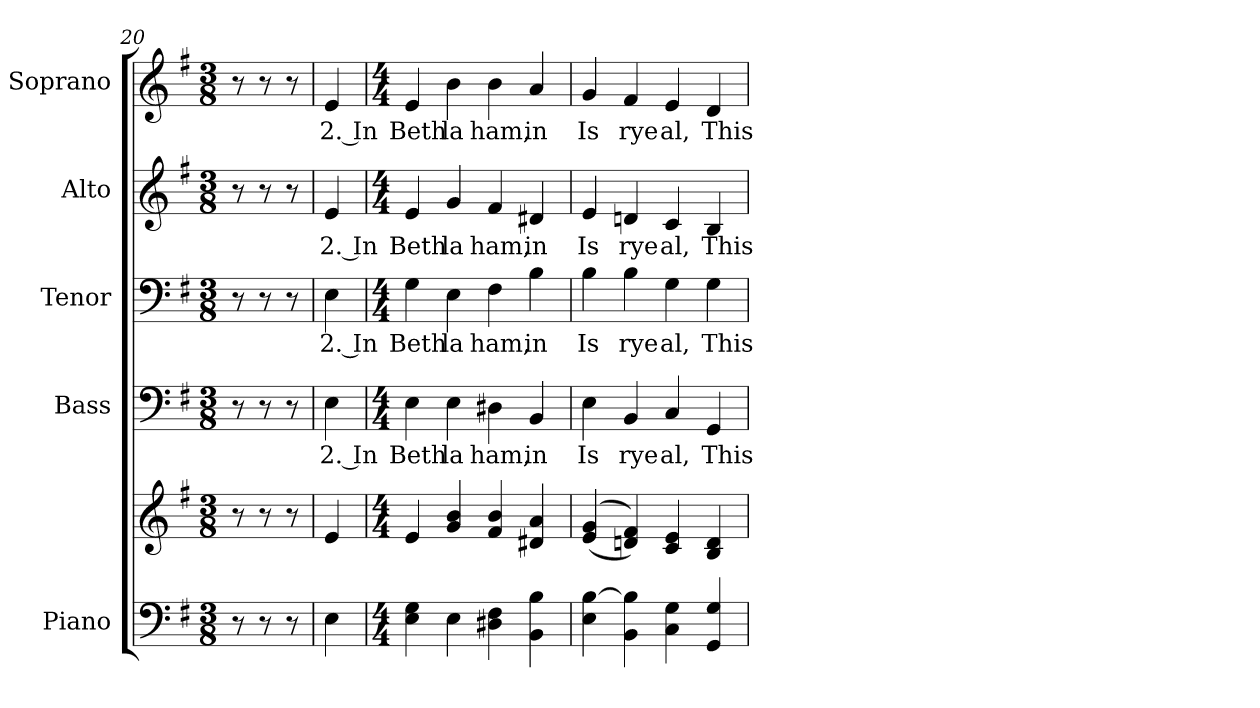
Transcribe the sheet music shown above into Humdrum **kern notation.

**kern	**kern	**kern	**text	**kern	**text	**kern	**text	**kern	**text
*part5	*part5	*part4	*part4	*part3	*part3	*part2	*part2	*part1	*part1
*staff6	*staff5	*staff4	*staff4	*staff3	*staff3	*staff2	*staff2	*staff1	*staff1
*I"Piano	*	*I"Bass	*	*I"Tenor	*	*I"Alto	*	*I"Soprano	*
*I'Pno.	*	*I'B.	*	*I'T.	*	*I'A.	*	*I'S.	*
!!LO:PB:g=z
*clefF4	*clefG2	*clefF4	*	*clefF4	*	*clefG2	*	*clefG2	*
*k[f#]	*k[f#]	*k[f#]	*	*k[f#]	*	*k[f#]	*	*k[f#]	*
*G:	*G:	*G:	*	*G:	*	*G:	*	*G:	*
*M3/8	*M3/8	*M3/8	*	*M3/8	*	*M3/8	*	*M3/8	*
=20	=20	=20	=20	=20	=20	=20	=20	=20	=20
8r	8r	8r	.	8r	.	8r	.	8r	.
8r	8r	8r	.	8r	.	8r	.	8r	.
8r	8r	8r	.	8r	.	8r	.	8r	.
=21	=21	=21	=21	=21	=21	=21	=21	=21	=21
!	!	!	!LO:LY:b:color=#000000	!	!	!	!	!	!
!	!	!	!	!	!LO:LY:b:color=#000000	!	!	!	!
!	!	!	!	!	!	!	!LO:LY:b:color=#000000	!	!
!	!	!	!	!	!	!	!	!	!LO:LY:b:color=#000000
4Ei\	4ei/	4Ei\	2. In	4Ei\	2. In	4ei/	2. In	4ei/	2. In
=22	=22	=22	=22	=22	=22	=22	=22	=22	=22
*M4/4	*M4/4	*M4/4	*	*M4/4	*	*M4/4	*	*M4/4	*
!	!	!	!LO:LY:b:color=#000000	!	!	!	!	!	!
!	!	!	!	!	!LO:LY:b:color=#000000	!	!	!	!
!	!	!	!	!	!	!	!LO:LY:b:color=#000000	!	!
!	!	!	!	!	!	!	!	!	!LO:LY:b:color=#000000
4Ei\ 4Gi	4ei/	4Ei\	Beth	4Gi\	Beth	4ei/	Beth	4ei/	Beth
!	!	!	!LO:LY:b:color=#000000	!	!	!	!	!	!
!	!	!	!	!	!LO:LY:b:color=#000000	!	!	!	!
!	!	!	!	!	!	!	!LO:LY:b:color=#000000	!	!
!	!	!	!	!	!	!	!	!	!LO:LY:b:color=#000000
4Ei\	4gi/ 4bi	4Ei\	la	4Ei\	la	4gi/	la	4bi\	la
!	!	!	!LO:LY:b:color=#000000	!	!	!	!	!	!
!	!	!	!	!	!LO:LY:b:color=#000000	!	!	!	!
!	!	!	!	!	!	!	!LO:LY:b:color=#000000	!	!
!	!	!	!	!	!	!	!	!	!LO:LY:b:color=#000000
4D#Xi\ 4F#i	4f#i/ 4bi	4D#Xi\	ham,	4F#i\	ham,	4f#i/	ham,	4bi\	ham,
!	!	!	!LO:LY:b:color=#000000	!	!	!	!	!	!
!	!	!	!	!	!LO:LY:b:color=#000000	!	!	!	!
!	!	!	!	!	!	!	!LO:LY:b:color=#000000	!	!
!	!	!	!	!	!	!	!	!	!LO:LY:b:color=#000000
4BBi\ 4Bi	4d#Xi/ 4ai	4BBi/	in	4Bi\	in	4d#Xi/	in	4ai/	in
!!LO:PB:g=z
=23	=23	=23	=23	=23	=23	=23	=23	=23	=23
!	!	!	!LO:LY:b:color=#000000	!	!	!	!	!	!
!	!	!	!	!	!LO:LY:b:color=#000000	!	!	!	!
!	!	!	!	!	!	!	!LO:LY:b:color=#000000	!	!
!	!	!	!	!	!	!	!	!	!LO:LY:b:color=#000000
4Ei\ [>4Bi	((4ei/ 4gi	4Ei\	Is	4Bi\	Is	4ei/	Is	4gi/	Is
!	!	!	!LO:LY:b:color=#000000	!	!	!	!	!	!
!	!	!	!	!	!LO:LY:b:color=#000000	!	!	!	!
!	!	!	!	!	!	!	!LO:LY:b:color=#000000	!	!
!	!	!	!	!	!	!	!	!	!LO:LY:b:color=#000000
4BBi\ 4Bi]	4dni/ 4f#i))	4BBi/	rye	4Bi\	rye	4dni/	rye	4f#i/	rye
!	!	!	!LO:LY:b:color=#000000	!	!	!	!	!	!
!	!	!	!	!	!LO:LY:b:color=#000000	!	!	!	!
!	!	!	!	!	!	!	!LO:LY:b:color=#000000	!	!
!	!	!	!	!	!	!	!	!	!LO:LY:b:color=#000000
4Ci\ 4Gi	4ci/ 4ei	4Ci/	al,	4Gi\	al,	4ci/	al,	4ei/	al,
!	!	!	!LO:LY:b:color=#000000	!	!	!	!	!	!
!	!	!	!	!	!LO:LY:b:color=#000000	!	!	!	!
!	!	!	!	!	!	!	!LO:LY:b:color=#000000	!	!
!	!	!	!	!	!	!	!	!	!LO:LY:b:color=#000000
4GGi/ 4Gi	4Bi/ 4di	4GGi/	This	4Gi\	This	4Bi/	This	4di/	This
=	=	=	=	=	=	=	=	=	=
*-	*-	*-	*-	*-	*-	*-	*-	*-	*-
